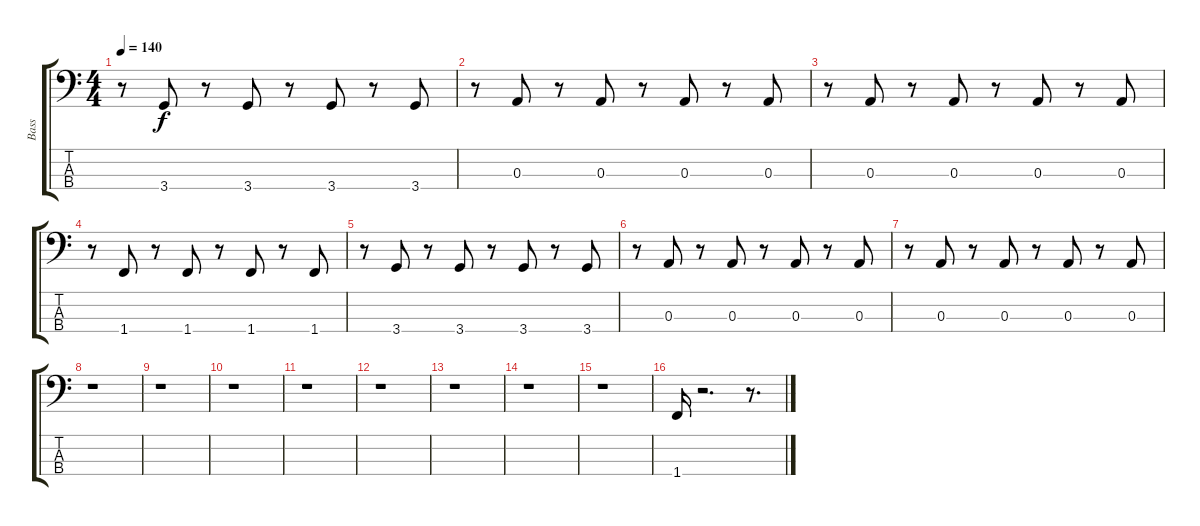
\track ("Bass    " "Bass    ") {instrument synthbass2}
\staff {score tabs}
\tuning (G2 D2 A1 E1) {hide}
\ts (4 4)
\tempo 140
\clef f4
\ks c
r.8{dy f} 3.4.8 r.8 3.4.8 r.8 3.4.8 r.8 3.4.8 |
r.8 0.3.8 r.8 0.3.8 r.8 0.3.8 r.8 0.3.8 |
r.8 0.3.8 r.8 0.3.8 r.8 0.3.8 r.8 0.3.8 |
r.8 1.4.8 r.8 1.4.8 r.8 1.4.8 r.8 1.4.8 |
r.8 3.4.8 r.8 3.4.8 r.8 3.4.8 r.8 3.4.8 |
r.8 0.3.8 r.8 0.3.8 r.8 0.3.8 r.8 0.3.8 |
r.8 0.3.8 r.8 0.3.8 r.8 0.3.8 r.8 0.3.8 |
r.1 |
r.1 |
r.1 |
r.1 |
r.1 |
r.1 |
r.1 |
r.1 |
1.4.16 r.2{d} r.8{d}
